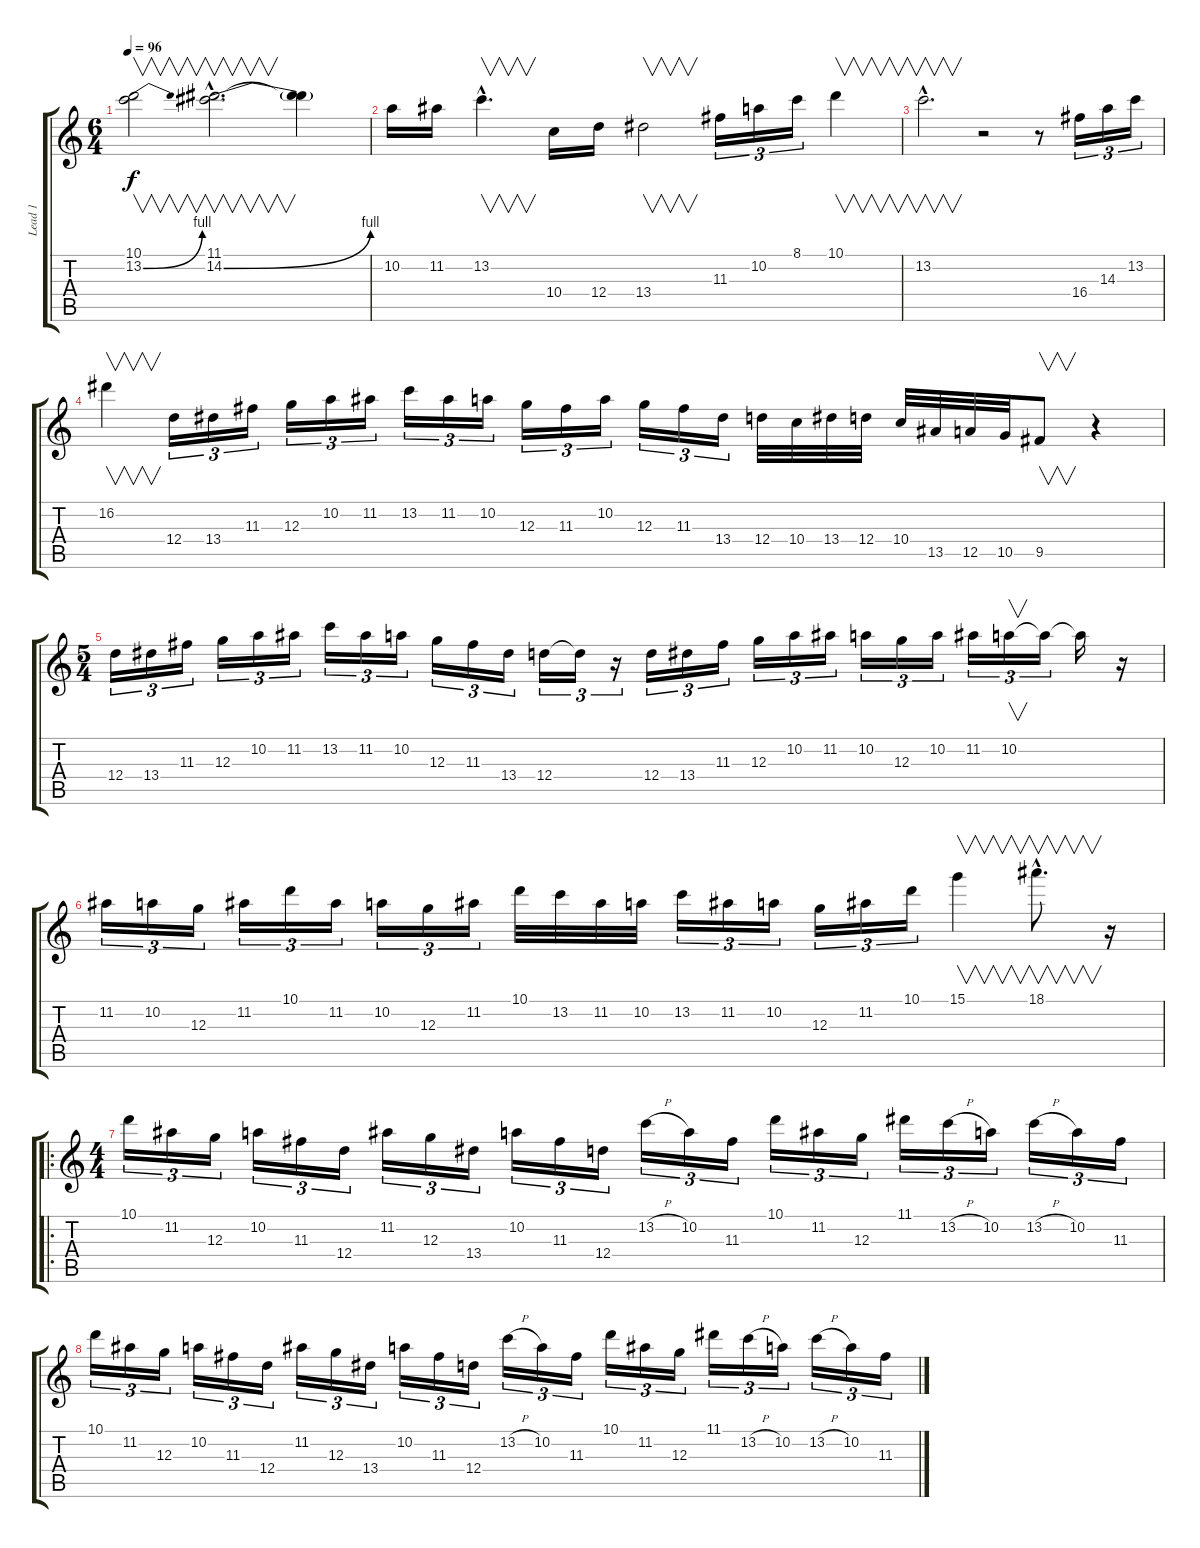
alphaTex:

\track ("Lead 1" "Lead 1") {instrument electricguitarmuted}
\staff {score tabs}
\tuning (E4 B3 G3 D3 A2 E2) {hide}
\ts (6 4)
\tempo 96
\clef g2
\ks c
(10.1 13.2{be (bend 0 0 60 4)}).2{v dy f} (11.1{hac} 14.2{be (bend 0 0 60 4) hac}).2{v d} (11.1{t} 14.2{t}).4 |
10.2.16 11.2.16 13.2{hac}.4{v d} 10.4.16 12.4.16 13.4.2{v} 11.3.16{tu (3 2)} 10.2.16{tu (3 2)} 8.1.16{tu (3 2)} 10.1.4{v} |
13.2{hac}.2{v d} r.2 r.8 16.4.16{tu (3 2)} 14.3.16{tu (3 2)} 13.2.16{tu (3 2)} |
16.2.4{v} 12.4.16{tu (3 2)} 13.4.16{tu (3 2)} 11.3.16{tu (3 2)} 12.3.16{tu (3 2)} 10.2.16{tu (3 2)} 11.2.16{tu (3 2)} 13.2.16{tu (3 2)} 11.2.16{tu (3 2)} 10.2.16{tu (3 2)} 12.3.16{tu (3 2)} 11.3.16{tu (3 2)} 10.2.16{tu (3 2)} 12.3.16{tu (3 2)} 11.3.16{tu (3 2)} 13.4.16{tu (3 2)} 12.4.32 10.4.32 13.4.32 12.4.32 10.4.32 13.5.32 12.5.32 10.5.32 9.5.8{v} r.4 |
\ts (5 4)
12.4.16{tu (3 2)} 13.4.16{tu (3 2)} 11.3.16{tu (3 2)} 12.3.16{tu (3 2)} 10.2.16{tu (3 2)} 11.2.16{tu (3 2)} 13.2.16{tu (3 2)} 11.2.16{tu (3 2)} 10.2.16{tu (3 2)} 12.3.16{tu (3 2)} 11.3.16{tu (3 2)} 13.4.16{tu (3 2)} 12.4.16{tu (3 2)} 12.4{t}.16{tu (3 2)} r.16{tu (3 2)} 12.4.16{tu (3 2)} 13.4.16{tu (3 2)} 11.3.16{tu (3 2)} 12.3.16{tu (3 2)} 10.2.16{tu (3 2)} 11.2.16{tu (3 2)} 10.2.16{tu (3 2)} 12.3.16{tu (3 2)} 10.2.16{tu (3 2)} 11.2.16{tu (3 2)} 10.2.16{v tu (3 2)} 10.2{t}.16{tu (3 2)} 10.2{t}.16 r.16 |
11.2.16{tu (3 2)} 10.2.16{tu (3 2)} 12.3.16{tu (3 2)} 11.2.16{tu (3 2)} 10.1.16{tu (3 2)} 11.2.16{tu (3 2)} 10.2.16{tu (3 2)} 12.3.16{tu (3 2)} 11.2.16{tu (3 2)} 10.1.32 13.2.32 11.2.32 10.2.32 13.2.16{tu (3 2)} 11.2.16{tu (3 2)} 10.2.16{tu (3 2)} 12.3.16{tu (3 2)} 11.2.16{tu (3 2)} 10.1.16{tu (3 2)} 15.1.4{v} 18.1{hac}.8{v d} r.16 |
\ro
\ts (4 4)
10.1.16{tu (3 2)} 11.2.16{tu (3 2)} 12.3.16{tu (3 2)} 10.2.16{tu (3 2)} 11.3.16{tu (3 2)} 12.4.16{tu (3 2)} 11.2.16{tu (3 2)} 12.3.16{tu (3 2)} 13.4.16{tu (3 2)} 10.2.16{tu (3 2)} 11.3.16{tu (3 2)} 12.4.16{tu (3 2)} 13.2{h}.16{tu (3 2)} 10.2.16{tu (3 2)} 11.3.16{tu (3 2)} 10.1.16{tu (3 2)} 11.2.16{tu (3 2)} 12.3.16{tu (3 2)} 11.1.16{tu (3 2)} 13.2{h}.16{tu (3 2)} 10.2.16{tu (3 2)} 13.2{h}.16{tu (3 2)} 10.2.16{tu (3 2)} 11.3.16{tu (3 2)} |
10.1.16{tu (3 2)} 11.2.16{tu (3 2)} 12.3.16{tu (3 2)} 10.2.16{tu (3 2)} 11.3.16{tu (3 2)} 12.4.16{tu (3 2)} 11.2.16{tu (3 2)} 12.3.16{tu (3 2)} 13.4.16{tu (3 2)} 10.2.16{tu (3 2)} 11.3.16{tu (3 2)} 12.4.16{tu (3 2)} 13.2{h}.16{tu (3 2)} 10.2.16{tu (3 2)} 11.3.16{tu (3 2)} 10.1.16{tu (3 2)} 11.2.16{tu (3 2)} 12.3.16{tu (3 2)} 11.1.16{tu (3 2)} 13.2{h}.16{tu (3 2)} 10.2.16{tu (3 2)} 13.2{h}.16{tu (3 2)} 10.2.16{tu (3 2)} 11.3.16{tu (3 2)}
